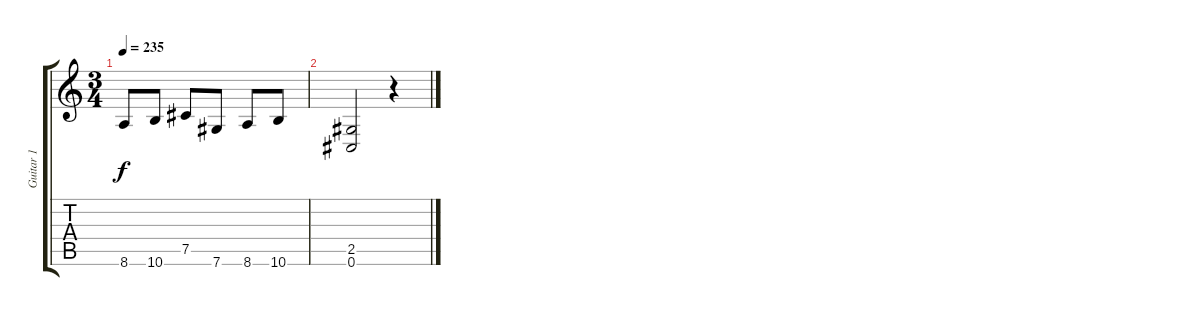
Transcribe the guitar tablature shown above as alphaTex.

\track ("Guitar 1" "Guitar 1") {instrument overdrivenguitar}
\staff {score tabs}
\tuning (Db4 Ab3 E3 B2 Gb2 Db2) {hide}
\ts (3 4)
\tempo 235
\clef g2
\ks c
8.6.8{dy f} 10.6.8 7.5.8 7.6.8 8.6.8 10.6.8 |
(2.5 0.6).2 r.4
